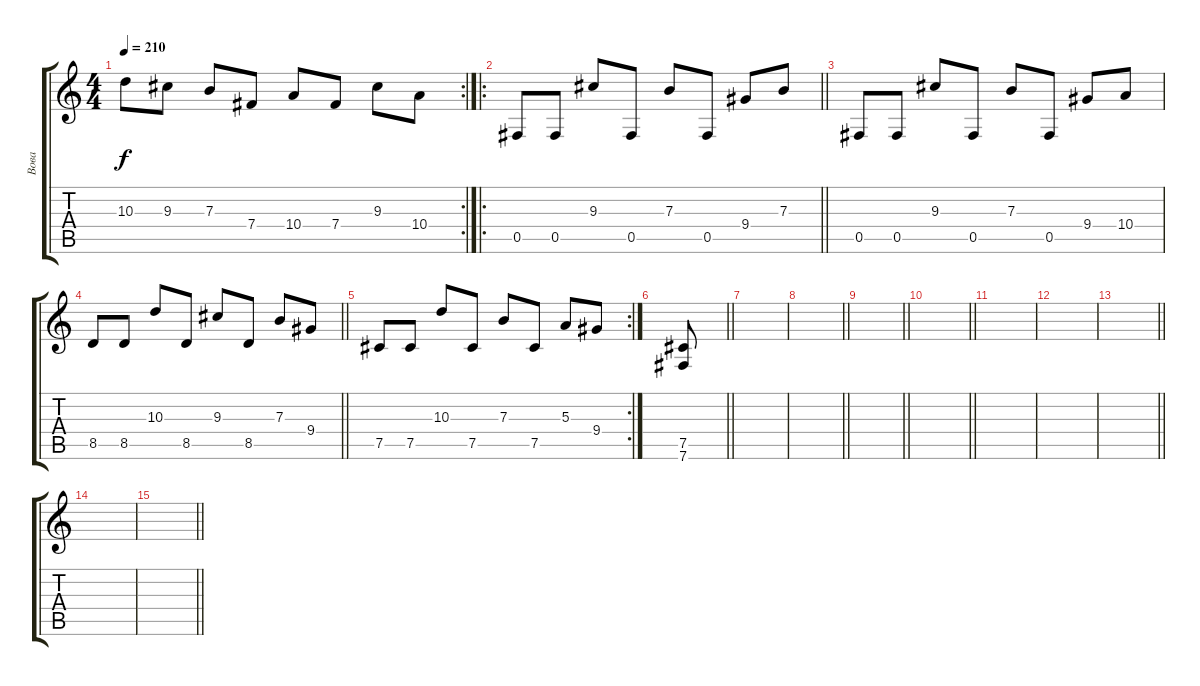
\track ("Вова" "Вова") {instrument distortionguitar}
\staff {score tabs}
\tuning (Db4 Ab3 E3 B2 Gb2 B1) {hide}
\rc 2
\ts (4 4)
\tempo 210
\clef g2
\ks c
10.3.8{dy f} 9.3.8 7.3.8 7.4.8 10.4.8 7.4.8 9.3.8 10.4.8 |
\ro
\barLineRight lightlight
0.5.8 0.5.8 9.3.8 0.5.8 7.3.8 0.5.8 9.4.8 7.3.8 |
0.5.8 0.5.8 9.3.8 0.5.8 7.3.8 0.5.8 9.4.8 10.4.8 |
\barLineRight lightlight
8.5.8 8.5.8 10.3.8 8.5.8 9.3.8 8.5.8 7.3.8 9.4.8 |
\rc 2
7.5.8 7.5.8 10.3.8 7.5.8 7.3.8 7.5.8 5.3.8 9.4.8 |
\barLineRight lightlight
(7.5 7.6).8 |
|
\barLineRight lightlight
|
\barLineRight lightlight
|
\barLineRight lightlight
|
|
|
\barLineRight lightlight
|
|
\barLineRight lightlight
